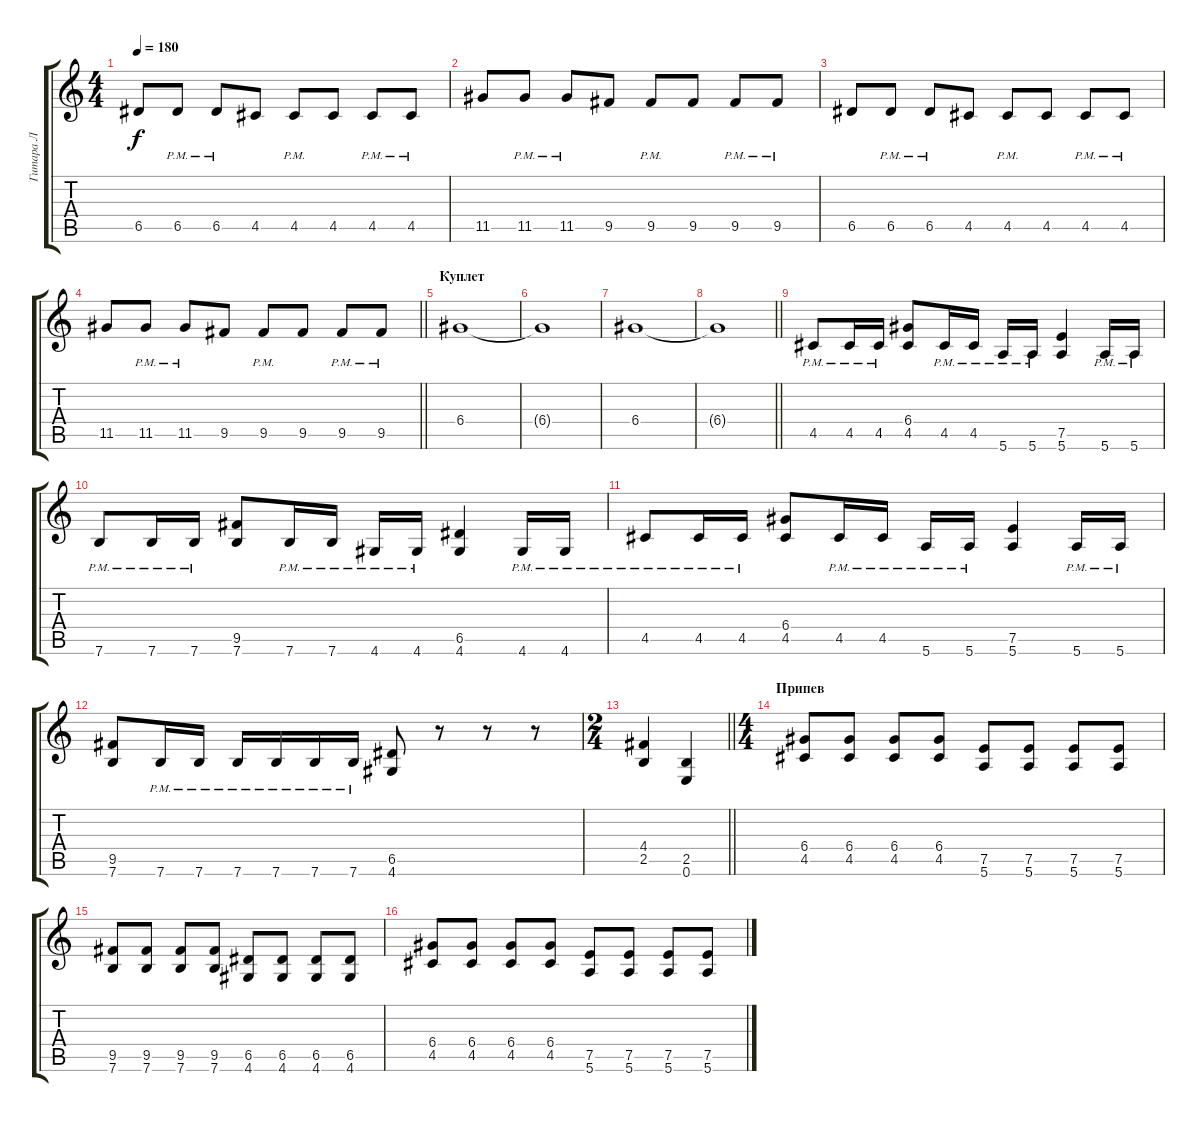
\track ("Гитара Л" "Гитара Л") {instrument distortionguitar}
\staff {score tabs}
\tuning (E4 B3 G3 D3 A2 E2) {hide}
\ts (4 4)
\tempo 180
\clef g2
\ks c
6.5.8{dy f} 6.5{pm}.8 6.5{pm}.8 4.5.8 4.5{pm}.8 4.5.8 4.5{pm}.8 4.5{pm}.8 |
11.5.8 11.5{pm}.8 11.5{pm}.8 9.5.8 9.5{pm}.8 9.5.8 9.5{pm}.8 9.5{pm}.8 |
6.5.8 6.5{pm}.8 6.5{pm}.8 4.5.8 4.5{pm}.8 4.5.8 4.5{pm}.8 4.5{pm}.8 |
\barLineRight lightlight
11.5.8 11.5{pm}.8 11.5{pm}.8 9.5.8 9.5{pm}.8 9.5.8 9.5{pm}.8 9.5{pm}.8 |
\section ("" "Куплет")
6.4.1 |
6.4{t}.1 |
6.4.1 |
\barLineRight lightlight
6.4{t}.1 |
\section ("" " ")
4.5{pm}.8 4.5{pm}.16 4.5{pm}.16 (6.4 4.5).8 4.5{pm}.16 4.5{pm}.16 5.6{pm}.16 5.6{pm}.16 (7.5 5.6).4 5.6{pm}.16 5.6{pm}.16 |
7.6{pm}.8 7.6{pm}.16 7.6{pm}.16 (9.5 7.6).8 7.6{pm}.16 7.6{pm}.16 4.6{pm}.16 4.6{pm}.16 (6.5 4.6).4 4.6{pm}.16 4.6{pm}.16 |
4.5{pm}.8 4.5{pm}.16 4.5{pm}.16 (6.4 4.5).8 4.5{pm}.16 4.5{pm}.16 5.6{pm}.16 5.6{pm}.16 (7.5 5.6).4 5.6{pm}.16 5.6{pm}.16 |
(9.5 7.6).8 7.6{pm}.16 7.6{pm}.16 7.6{pm}.16 7.6{pm}.16 7.6{pm}.16 7.6{pm}.16 (6.5 4.6).8 r.8 r.8 r.8 |
\ts (2 4)
\barLineRight lightlight
(4.4 2.5).4 (2.5 0.6).4 |
\ts (4 4)
\section ("" "Припев")
(6.4 4.5).8 (6.4 4.5).8 (6.4 4.5).8 (6.4 4.5).8 (7.5 5.6).8 (7.5 5.6).8 (7.5 5.6).8 (7.5 5.6).8 |
(9.5 7.6).8 (9.5 7.6).8 (9.5 7.6).8 (9.5 7.6).8 (6.5 4.6).8 (6.5 4.6).8 (6.5 4.6).8 (6.5 4.6).8 |
(6.4 4.5).8 (6.4 4.5).8 (6.4 4.5).8 (6.4 4.5).8 (7.5 5.6).8 (7.5 5.6).8 (7.5 5.6).8 (7.5 5.6).8
